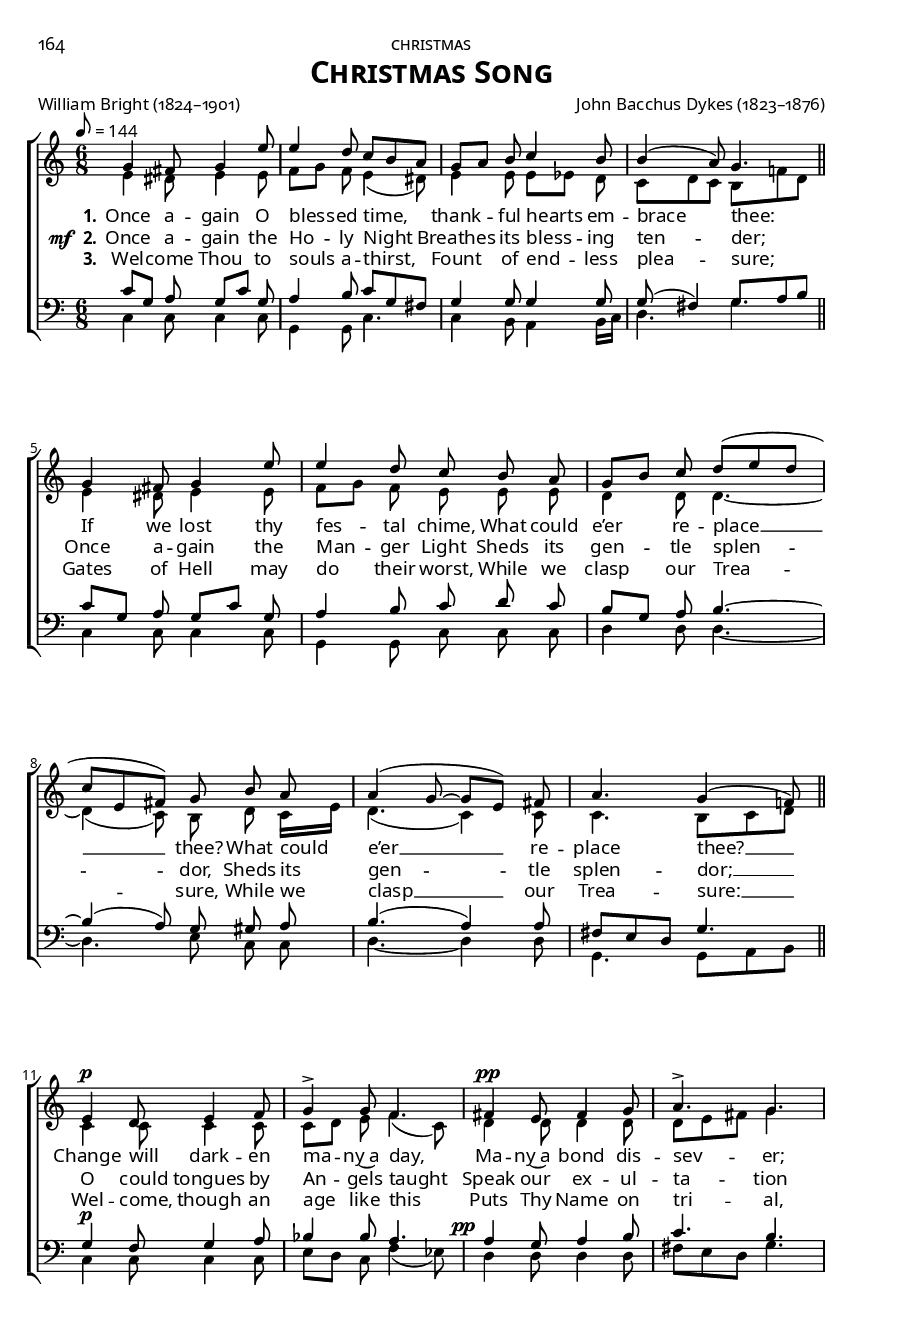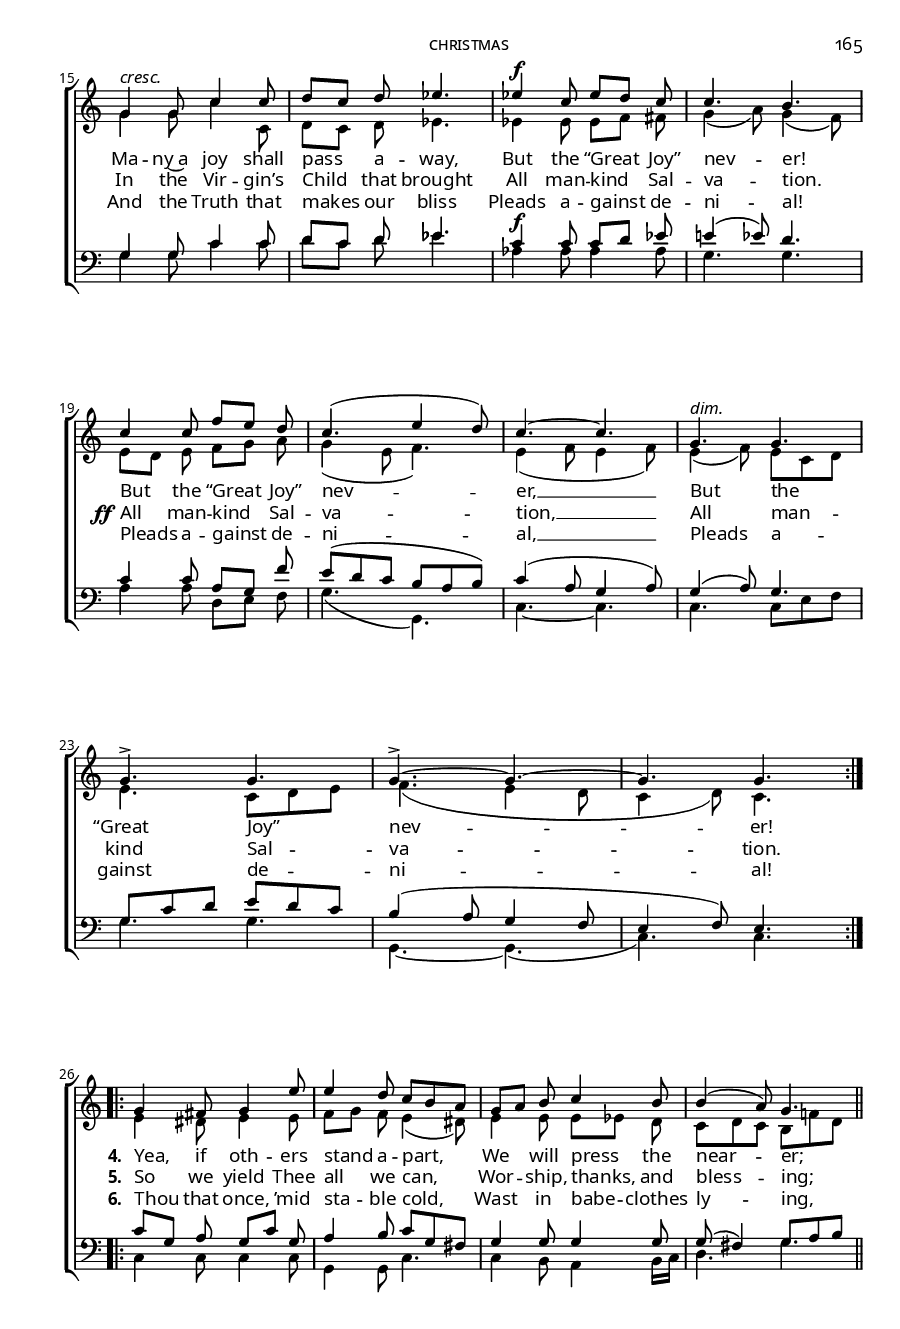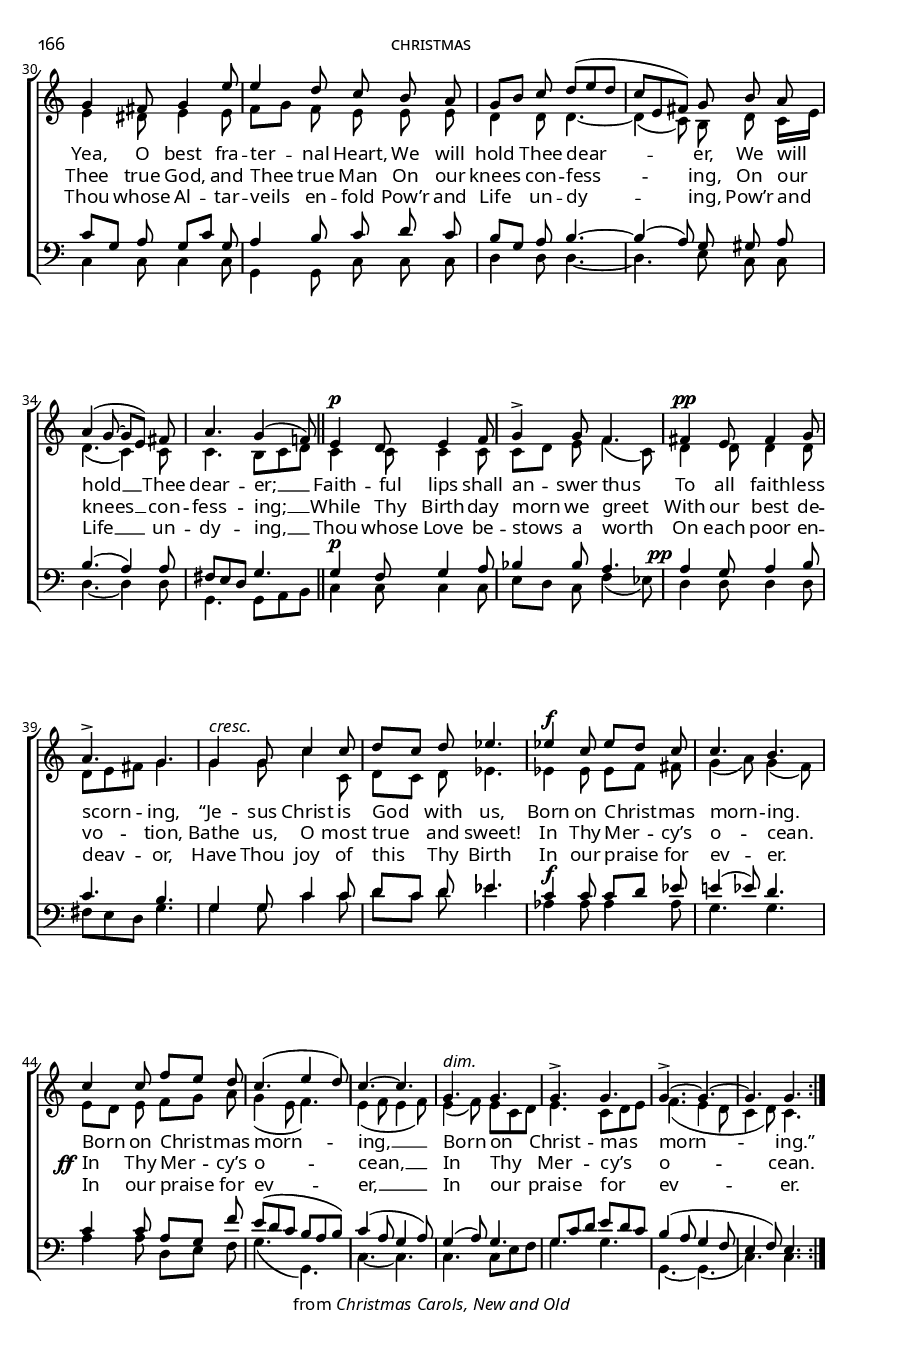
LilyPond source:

\version "2.14.2"
\include "util.ly"
\header {
  title = \markup{\override #'(font-name . "Garamond Premier Pro Semibold"){ \abs-fontsize #15 \smallCapsOldStyle"Christmas Song"}}
  poet = \markup\oldStyleNum"William Bright (1824–1901)"
  composer = \markup\oldStyleNum"John Bacchus Dykes (1823–1876)"
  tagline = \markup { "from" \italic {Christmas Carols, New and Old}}
}
\paper {
  %print-all-headers = ##t
  paper-height = 9\in
  paper-width = 6\in
  indent = 0\in
  %system-system-spacing = #'((basic-distance . 10) (padding . 0))
  system-system-spacing =
    #'((basic-distance . 0)
       (minimum-distance . 0)
       (padding . -5)
       (stretchability . 100))
  markup-system-spacing =
    #'((basic-distance . 0)
       (minimum-distance . 0)
       (padding . -0.25)
       (stretchability . 0))
  ragged-last-bottom = ##f
  ragged-bottom = ##f
  two-sided = ##t
  inner-margin = 0.5\in
  outer-margin = 0.25\in
  top-margin = 0.25\in
  bottom-margin = 0.25\in
  first-page-number = #164
  print-first-page-number = ##t
  headerLine = \markup{\override #'(font-name . "Garamond Premier Pro") \smallCapsOldStyle"christmas"}
  oddHeaderMarkup = \markup\fill-line{
     \override #'(font-name . "Garamond Premier Pro")\abs-fontsize #8.5
     \combine 
        \fill-line{"" \on-the-fly #print-page-number-check-first
        \oldStylePageNum""
        }
        \fill-line{\headerLine}
  }
  evenHeaderMarkup = \markup {
     \override #'(font-name . "Garamond Premier Pro")\abs-fontsize #8.5
     \combine
        \on-the-fly #print-page-number-check-first
        \oldStylePageNum""
        \fill-line{\headerLine}
  }
}
#(set-global-staff-size 14.8) \paper{ #(define fonts (make-pango-font-tree "GoudyOlSt BT" "Garamond Premier Pro" "Garamond Premier Pro" (/ 14.8 20))) }
%6.14 #(set-global-staff-size 14.3) \paper{ #(define fonts (make-pango-font-tree "Garamond Premier Pro" "Garamond Premier Pro" "Garamond Premier Pro" (/ 14.3 20))) }
global = {
  \key c \major
  \time 6/8
  \autoBeamOff
  \mergeDifferentlyHeadedOn
  \mergeDifferentlyDottedOn
  \override DynamicLineSpanner #'staff-padding = #0.0
  \override DynamicLineSpanner #'Y-extent = #'(0.5 . 0.5)
}

sopMusic = \relative c' {
    \repeat volta 3 {
    g'4 fis8 g4 e'8 |
    e4 d8 c[ b a] |
    g[ a] b c4 b8 |
    b4( a8) g4. \bar "||"
    
    g4 fis8 g4 e'8 |
    e4 d8 c b a |
    g[ b] c d([ e d] |
    c[ e, fis]) g b a |
    
    a4( g8~ g[ e]) fis |
    a4. g4( f!8) \bar "||"
    e4^\p d8 e4 f8 |
    g4-> g8 f4. |
    
    fis4^\pp e8 fis4 g8 |
    a4.-> g |
    g4^\markup\italic"cresc." g8 c4 c8 |
    d[ c] d ees4. |
    
    ees4^\f c8 ees8[ d] c |
    c4. b | \break
    c4 c8 f[ e] d |
    c4.( e4 d8) |
    
    c4.~ c |
    g^\markup\italic"dim." g |
    g-> g |
    g->~ g~ |
    g g
  } \break
}
sopWords = \lyricmode {
  
}

altoMusic = \relative c' {
  e4 dis8 e4 e8 |
  f[ g] f e4( dis8) |
  e4 e8 e[ees] d |
  c[ d c] b[ f'! d] \bar "||"
  
  e4 dis8 e4 e8 |
  f[ g] f e e e |
  d4 d8 d4.~ |
  d4( c8) b d c16[ e] |
  
  d4.( c4) c8 |
  c4. b8[ c d] \bar "||"
  c4 c8 c4 c8 |
  c[ d] e f4( c8) |
  
  d4 d8 d4 d8 |
  d[ e fis] g4. |
  g4 g8 c4 c,8 |
  d[ c] d ees4. |
  
  ees4 ees8 ees[ f] fis |
  g4( a8) g4( f8) |
  e[ d] e f[ g] a |
  g4( e8 f4.) |
  
  e4( f8 e4 f8) |
  e4( f8) e[ c d] |
  e4. c8[ d e] |
  f4.( e4 d8 |
  c4 d8) c4.
}
dropLyrics = {
  \dropLyricsIX
}
altoWords = \lyricmode {
  \dropLyrics
  \set stanza = #"1."
  Once a -- gain O bless -- ed time,
  thank -- ful hearts em -- brace thee:
  If we lost thy fes -- tal chime,
  What could e’er re -- place __ thee?
  What
  \set associatedVoice = "sopranos"
  could e’er __ re -- place thee? __
  \unset associatedVoice
  
  Change will dark -- en ma -- ny~a day,
  \set associatedVoice = "basses"
  Ma -- ny~a bond dis -- sev -- er;
  \unset associatedVoice
  Ma -- ny~a joy shall pass a -- way,
  But the “Great Joy” nev -- er!
  But the “Great Joy” nev -- er, __
  But the “Great
  \set associatedVoice = "tenors"
  Joy” nev -- er!
  
  
  
  
  
  
  \unset associatedVoice
  \set stanza = #"4. "
  Yea, if oth -- ers stand a -- part,
  We will press the near -- er;
  Yea, O best fra -- ter -- nal Heart,
  We will hold Thee dear -- er,
  We
  \set associatedVoice = "sopranos"
  will hold __ Thee dear -- er; __
  \unset associatedVoice
  
  Faith -- ful lips shall an -- swer thus
  \set associatedVoice = "basses"
  To all faith -- less scorn -- ing,
  \unset associatedVoice
  “Je -- sus Christ is God with us,
  Born on Christ -- mas morn -- ing.
  Born on Christ -- mas morn -- ing, __
  Born on Christ -- 
  \set associatedVoice = "tenors"
  mas morn -- ing.”
}
altoWordsII = {
  \dropLyrics
  \set stanza = \markup{\dynamic"  mf " "2."}
  \lyricmode {
  %\markup\italic
    Once a -- gain the Ho -- ly Night
    Breathes its bless -- ing ten -- der;
    Once a -- gain the Man -- ger Light
    Sheds its gen -- tle splen -- dor,
    Sheds
    \set associatedVoice = "sopranos"
    its gen -- tle splen -- dor; __
    \unset associatedVoice
    
    O could tongues by An -- gels taught
    \set associatedVoice = "basses"
    Speak our ex -- ul -- ta -- tion
    \unset associatedVoice
    In the Vir -- gin’s Child that brought
    All man -- kind Sal -- va -- tion.
  }
  \set stanza = \markup\dynamic"ff"
  \lyricmode{
    All man -- kind Sal -- va -- tion, __
    All man -- kind 
    \set associatedVoice = "tenors"
    Sal -- va -- tion.
    
    
    
    
    
    
    \unset associatedVoice
    \set stanza = #"5. "
    So we yield Thee all we can,
    Wor -- ship, thanks, and bless -- ing;
    Thee true God, and Thee true Man
    On our knees con -- fess -- ing,
    On
    \set associatedVoice = "sopranos"
    our knees __ con -- fess -- ing; __
    \unset associatedVoice
    
    While Thy Birth -- day morn we greet
    \set associatedVoice = "basses"
    With our best de -- vo -- tion,
    \unset associatedVoice
    Bathe us, O most true and sweet!
    In Thy Mer -- cy’s o -- cean.
  }
  \set stanza = \markup\dynamic"ff"
  \lyricmode{
    In Thy Mer -- cy’s o -- cean, __
    In Thy Mer -- 
    \set associatedVoice = "tenors"
    cy’s o -- cean. 
  }
}
altoWordsIII = \lyricmode {
  \dropLyrics
  \set stanza = #"3."
  Wel -- come Thou to souls a -- thirst,
  Fount of end -- less plea -- sure;
  Gates of Hell may do their worst,
  While we clasp our Trea -- sure,
  While
  \set associatedVoice = "sopranos"
  we clasp __ our Trea -- sure: __
  \unset associatedVoice
  
  Wel -- come, though an age like this
  \set associatedVoice = "basses"
  Puts Thy Name on tri -- al,
  \unset associatedVoice
  And the Truth that makes our bliss
  Pleads a -- gainst de -- ni -- al!
  Pleads a -- gainst de -- ni -- al, __
  Pleads a -- gainst 
  \set associatedVoice = "tenors"
  de -- ni -- al!
  
  
  \unset associatedVoice
  \set stanza = #"6. "
  Thou that once, ’mid sta -- ble cold,
  Wast in babe -- clothes ly -- ing,
  Thou whose Al -- tar -- veils en -- fold
  Pow’r and Life un -- dy -- ing,
  Pow’r
  \set associatedVoice = "sopranos"
  and Life __ un -- dy -- ing, __
  \unset associatedVoice
  
  Thou whose Love be -- stows a worth
  \set associatedVoice = "basses"
  On each poor en -- deav -- or,
  \unset associatedVoice
  Have Thou joy of this Thy Birth
  In our praise for ev -- er.
  In our praise for ev -- er, __
  In our praise 
  \set associatedVoice = "tenors"
  for ev -- er.
}
altoWordsIV = \lyricmode {
}
altoWordsV = \lyricmode {
}
altoWordsVI = \lyricmode {
}
tenorMusic = \relative c' {
  c8[ g] a g[ c] g |
  a4 b8 c[ g fis] |
  g4 g8 g4 g8 |
  g( fis4) g8[ a b] \bar "||"
  
  c[ g] a g[ c] g |
  a4 b8 c d c |
  b[ g] a b4.~ |
  b4( a8) g gis a |
  
  b4.( a4) a8 |
  fis[ e d] g4. \bar "||"
  g4^\p f8 g4 a8 |
  bes4 bes8 a4. |
  
  \once\override DynamicText #'X-offset = #-4
  a4^\pp g8 a4 b8 |
  c4. b |
  g4 g8 c4 c8 |
  d[ c] d ees4. |
  
  c4^\f c8 c[ d] ees |
  e!4( ees8) d4. |
  c4 c8 a[ g] f' |
  e([ d c] b[ a b]) |
  
  c4( a8 g4 a8) |
  g4( a8) g4. |
  g8[ c d] e[ d c] |
  b4( a8 g4 f8 |
  e4 f8) e4.
}
tenorWords = \lyricmode {

}

bassMusic = \relative c {
  c4 c8 c4 c8 |
  g4 g8 c4. |
  c4 b8 a4 b16[ c] |
  d4. g \bar "||"
  
  c,4 c8 c4 c8 |
  g4 g8 c c c |
  d4 d8 d4.~ |
  d  e8 c c |
  
  d4.~ d4 d8 |
  g,4. g8[ a b] \bar "||"
  c4 c8 c4 c8 |
  e[ d] c f4( ees8) |
  
  d4 d8 d4 d8 |
  fis[ e d] g4. |
  g4 g8 c4 c8 |
  d[ c] d ees4. |
  
  aes,4 aes8 aes4 aes8 |
  g4. g |
  a4 a8 d,[ e] f |
  g4.( g,) |
  
  c4.~ c |
  c c8[ e f] |
  g4. g |
  g,~ g( |
  c) c
}
bassWords = \lyricmode {

}

pianoRH = \relative c' {
  
}
pianoLH = \relative c' {
  
}

\score {
  <<
   \new ChoirStaff <<
%    \new Lyrics = sopranos \with { \override VerticalAxisGroup #'nonstaff-relatedstaff-spacing = #'((basic-distance . 1)) }
    \new Staff = women <<
      \new Voice = "sopranos" { \voiceOne << \global \tempo 8 = 144 \repeat unfold 2 \sopMusic >> }
      \new Voice = "altos" { \voiceTwo << \global \repeat unfold 2 \altoMusic >> }
    >>
   \new Staff = men <<
      \clef bass
      \new Voice = "tenors" { \voiceOne << \global \repeat unfold 2 \tenorMusic >> }
      \new Voice = "basses" { \voiceTwo << \global \repeat unfold 2 \bassMusic >> }
    >>
    \new Lyrics \with { alignAboveContext = #"women" \override VerticalAxisGroup #'nonstaff-relatedstaff-spacing = #'((basic-distance . 1))} \lyricsto "sopranos" \sopWords
     \new Lyrics = "altosVI"  \with { alignBelowContext = #"women" \override VerticalAxisGroup #'nonstaff-relatedstaff-spacing = #'((basic-distance . 1))} \lyricsto "altos" \altoWordsVI
    \new Lyrics = "altosV"  \with { alignBelowContext = #"women" \override VerticalAxisGroup #'nonstaff-relatedstaff-spacing = #'((basic-distance . 1))} \lyricsto "altos" \altoWordsV
    \new Lyrics = "altosIV"  \with { alignBelowContext = #"women" \override VerticalAxisGroup #'nonstaff-relatedstaff-spacing = #'((basic-distance . 1))} \lyricsto "altos" \altoWordsIV
    \new Lyrics = "altosIII"  \with { alignBelowContext = #"women" \override VerticalAxisGroup #'nonstaff-relatedstaff-spacing = #'((basic-distance . 1))} \lyricsto "altos" \altoWordsIII
    \new Lyrics = "altosII"  \with { alignBelowContext = #"women" \override VerticalAxisGroup #'nonstaff-relatedstaff-spacing = #'((basic-distance . 1))} \lyricsto "altos" \altoWordsII
    \new Lyrics = "altos"  \with { alignBelowContext = #"women" \override VerticalAxisGroup #'nonstaff-relatedstaff-spacing = #'((padding . -0.6))} \lyricsto "altos" \altoWords
    \new Lyrics \with { alignAboveContext = #"men" \override VerticalAxisGroup #'nonstaff-relatedstaff-spacing = #'((basic-distance . 1)) } \lyricsto "tenors" \tenorWords
    \new Lyrics \with { alignBelowContext = #"men" \override VerticalAxisGroup #'nonstaff-relatedstaff-spacing = #'((basic-distance . 1)) } \lyricsto "basses" \bassWords
  >>
%    \new PianoStaff << \new Staff { \new Voice { \pianoRH } } \new Staff { \clef "bass" \pianoLH } >>
  >>
  \layout {
%6.14 \context {\Lyrics\override LyricText #'font-size = #0.7 }
    \context {
      \Score
      %\override SpacingSpanner #'base-shortest-duration = #(ly:make-moment 1 8)
      %\override SpacingSpanner #'common-shortest-duration = #(ly:make-moment 1 4)
    }
    \context {
      % Remove all empty staves
      % \Staff \RemoveEmptyStaves \override VerticalAxisGroup #'remove-first = ##t
    }
    \context {
      \Lyrics
      \override LyricText #'X-offset = #center-on-word
    }
  }
}

